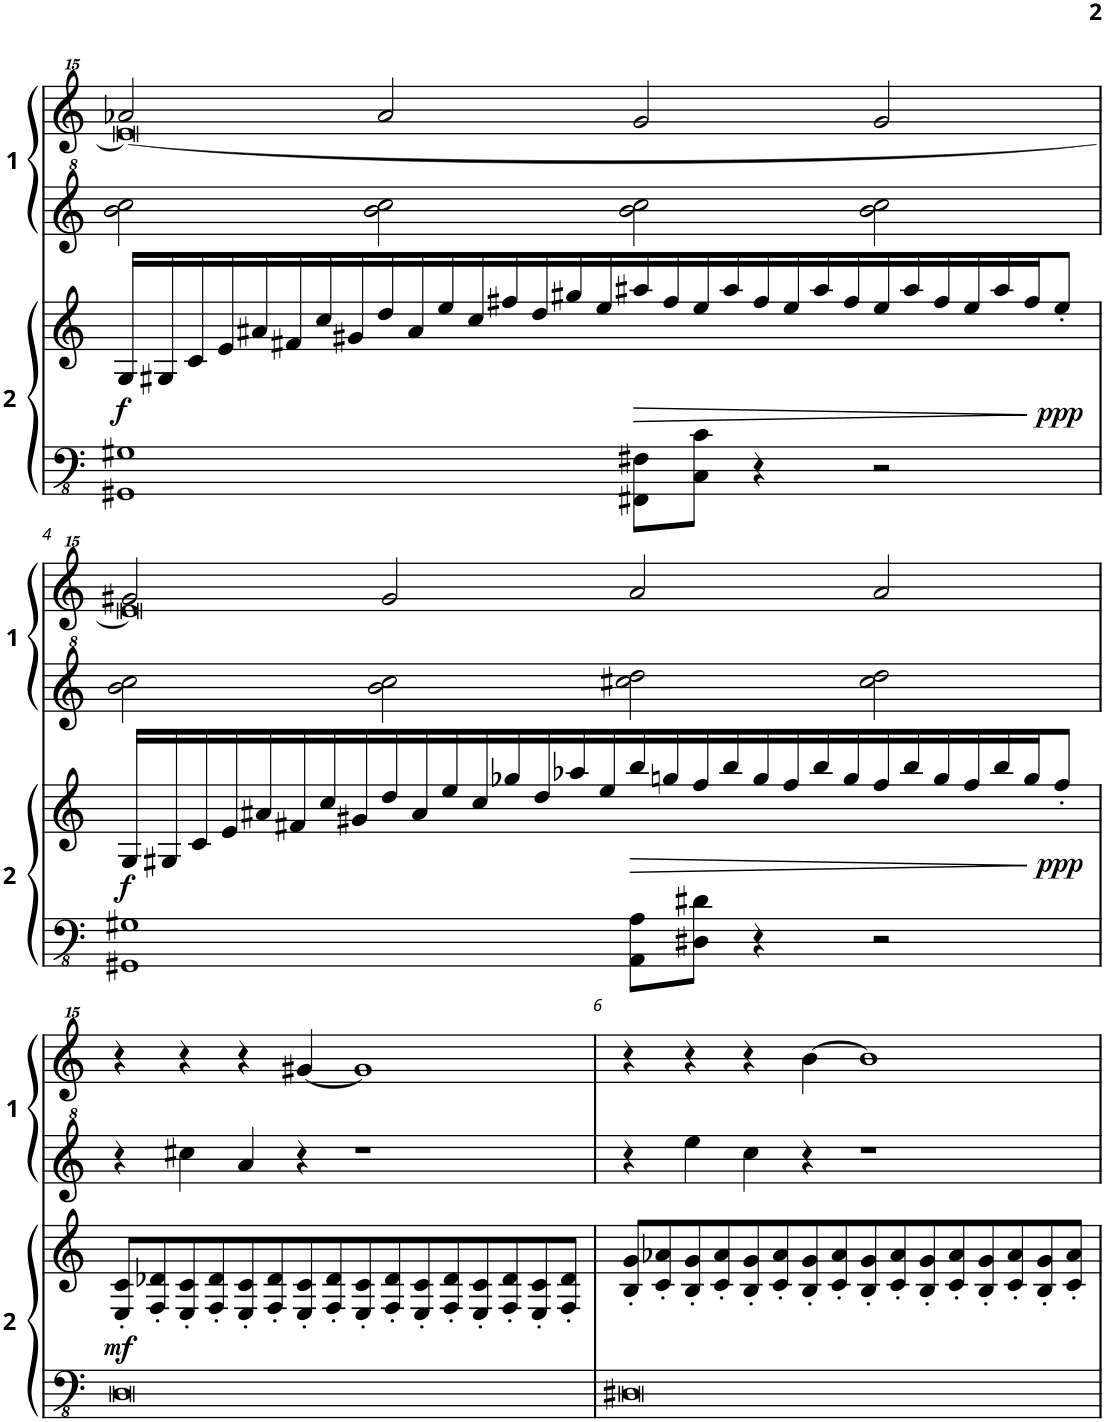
**kern	**kern	**dynam	**kern	**kern
*part2	*part2	*part2	*part1	*part1
*staff4	*staff3	*staff3/4	*staff2	*staff1
*I"Player 2	*	*	*I"Player 1	*
!!LO:PB:g=z
*clefFv4	*clefG2	*	*clefG^2	*clefG^^2
*k[]	*k[]	*	*k[]	*k[]
*M8/4	*M8/4	*	*M8/4	*M8/4
=3	=3	=3	=3	=3
*	*	*	*	*^
!	!	!LO:DY:b	!	!	!
1GGG#X 1GG#X	16G/LL	f	2bb\ 2ccc\	2aaa-X/	0eee_
.	16G#X/	.	.	.	.
.	16c/	.	.	.	.
.	16e/	.	.	.	.
.	16a#X/	.	.	.	.
.	16f#X/	.	.	.	.
.	16cc/	.	.	.	.
.	16g#X/	.	.	.	.
.	16dd/	.	2bb\ 2ccc\	2aaa-/	.
.	16a#/	.	.	.	.
.	16ee/	.	.	.	.
.	16cc/	.	.	.	.
.	16ff#X/	.	.	.	.
.	16dd/	.	.	.	.
.	16gg#X/	.	.	.	.
.	16ee/	.	.	.	.
!	!	!LO:HP:b	!	!	!
8FFF#X\ 8FF#X\L	16aa#X/	>	2bb\ 2ccc\	2ggg/	.
.	16ff#/	.	.	.	.
8CC\ 8C\J	16ee/	.	.	.	.
.	16aa#/	.	.	.	.
4r	16ff#/	.	.	.	.
.	16ee/	.	.	.	.
.	16aa#/	.	.	.	.
.	16ff#/	.	.	.	.
2r	16ee/	.	2bb\ 2ccc\	2ggg/	.
.	16aa#/	.	.	.	.
.	16ff#/	.	.	.	.
.	16ee/	.	.	.	.
.	16aa#/	.	.	.	.
.	16ff#/J	.	.	.	.
!	!	!LO:DY:n=1:b	!	!	!
.	8ee'/J	] ppp	.	.	.
!!LO:LB:g=z	!!
=4	=4	=4	=4	=4	=4
!	!	!LO:DY:b	!	!	!
1GGG#X 1GG#X	16G/LL	f	2bb\ 2ccc\	2ggg#X/	0eee]
.	16G#X/	.	.	.	.
.	16c/	.	.	.	.
.	16e/	.	.	.	.
.	16a#X/	.	.	.	.
.	16f#X/	.	.	.	.
.	16cc/	.	.	.	.
.	16g#X/	.	.	.	.
.	16dd/	.	2bb\ 2ccc\	2ggg#/	.
.	16a#/	.	.	.	.
.	16ee/	.	.	.	.
.	16cc/	.	.	.	.
.	16gg-X/	.	.	.	.
.	16dd/	.	.	.	.
.	16aa-X/	.	.	.	.
.	16ee/	.	.	.	.
!	!	!LO:HP:b	!	!	!
8AAA\ 8AA\L	16bb/	>	2ccc#X\ 2ddd\	2aaa/	.
.	16ggn/	.	.	.	.
8DD#X\ 8D#X\J	16ff/	.	.	.	.
.	16bb/	.	.	.	.
4r	16gg/	.	.	.	.
.	16ff/	.	.	.	.
.	16bb/	.	.	.	.
.	16gg/	.	.	.	.
2r	16ff/	.	2ccc#\ 2ddd\	2aaa/	.
.	16bb/	.	.	.	.
.	16gg/	.	.	.	.
.	16ff/	.	.	.	.
.	16bb/	.	.	.	.
.	16gg/J	.	.	.	.
!	!	!LO:DY:n=1:b	!	!	!
.	8ff'/J	] ppp	.	.	.
*	*	*	*	*v	*v
!!LO:LB:g=z
=5	=5	=5	=5	=5
*k[]	*k[]	*	*k[]	*k[]
!	!	!LO:DY:b	!	!
0DD	8E/' 8c/'L	mf	4r	4r
.	8F/' 8d-X/'	.	.	.
.	8E/' 8c/'	.	4ccc#X\	4r
.	8F/' 8d-/'	.	.	.
.	8E/' 8c/'	.	4aa/	4r
.	8F/' 8d-/'	.	.	.
.	8E/' 8c/'	.	4r	[4ggg#X/
.	8F/' 8d-/'	.	.	.
.	8E/' 8c/'	.	1r	1ggg#]
.	8F/' 8d-/'	.	.	.
.	8E/' 8c/'	.	.	.
.	8F/' 8d-/'	.	.	.
.	8E/' 8c/'	.	.	.
.	8F/' 8d-/'	.	.	.
.	8E/' 8c/'	.	.	.
.	8F/' 8d-/'J	.	.	.
=6	=6	=6	=6	=6
0DD#X	8B/' 8g/'L	.	4r	4r
.	8c/' 8a-X/'	.	.	.
.	8B/' 8g/'	.	4eee\	4r
.	8c/' 8a-/'	.	.	.
.	8B/' 8g/'	.	4ccc\	4r
.	8c/' 8a-/'	.	.	.
.	8B/' 8g/'	.	4r	[4bbb\
.	8c/' 8a-/'	.	.	.
.	8B/' 8g/'	.	1r	1bbb]
.	8c/' 8a-/'	.	.	.
.	8B/' 8g/'	.	.	.
.	8c/' 8a-/'	.	.	.
.	8B/' 8g/'	.	.	.
.	8c/' 8a-/'	.	.	.
.	8B/' 8g/'	.	.	.
.	8c/' 8a-/'J	.	.	.
=	=	=	=	=
*-	*-	*-	*-	*-
